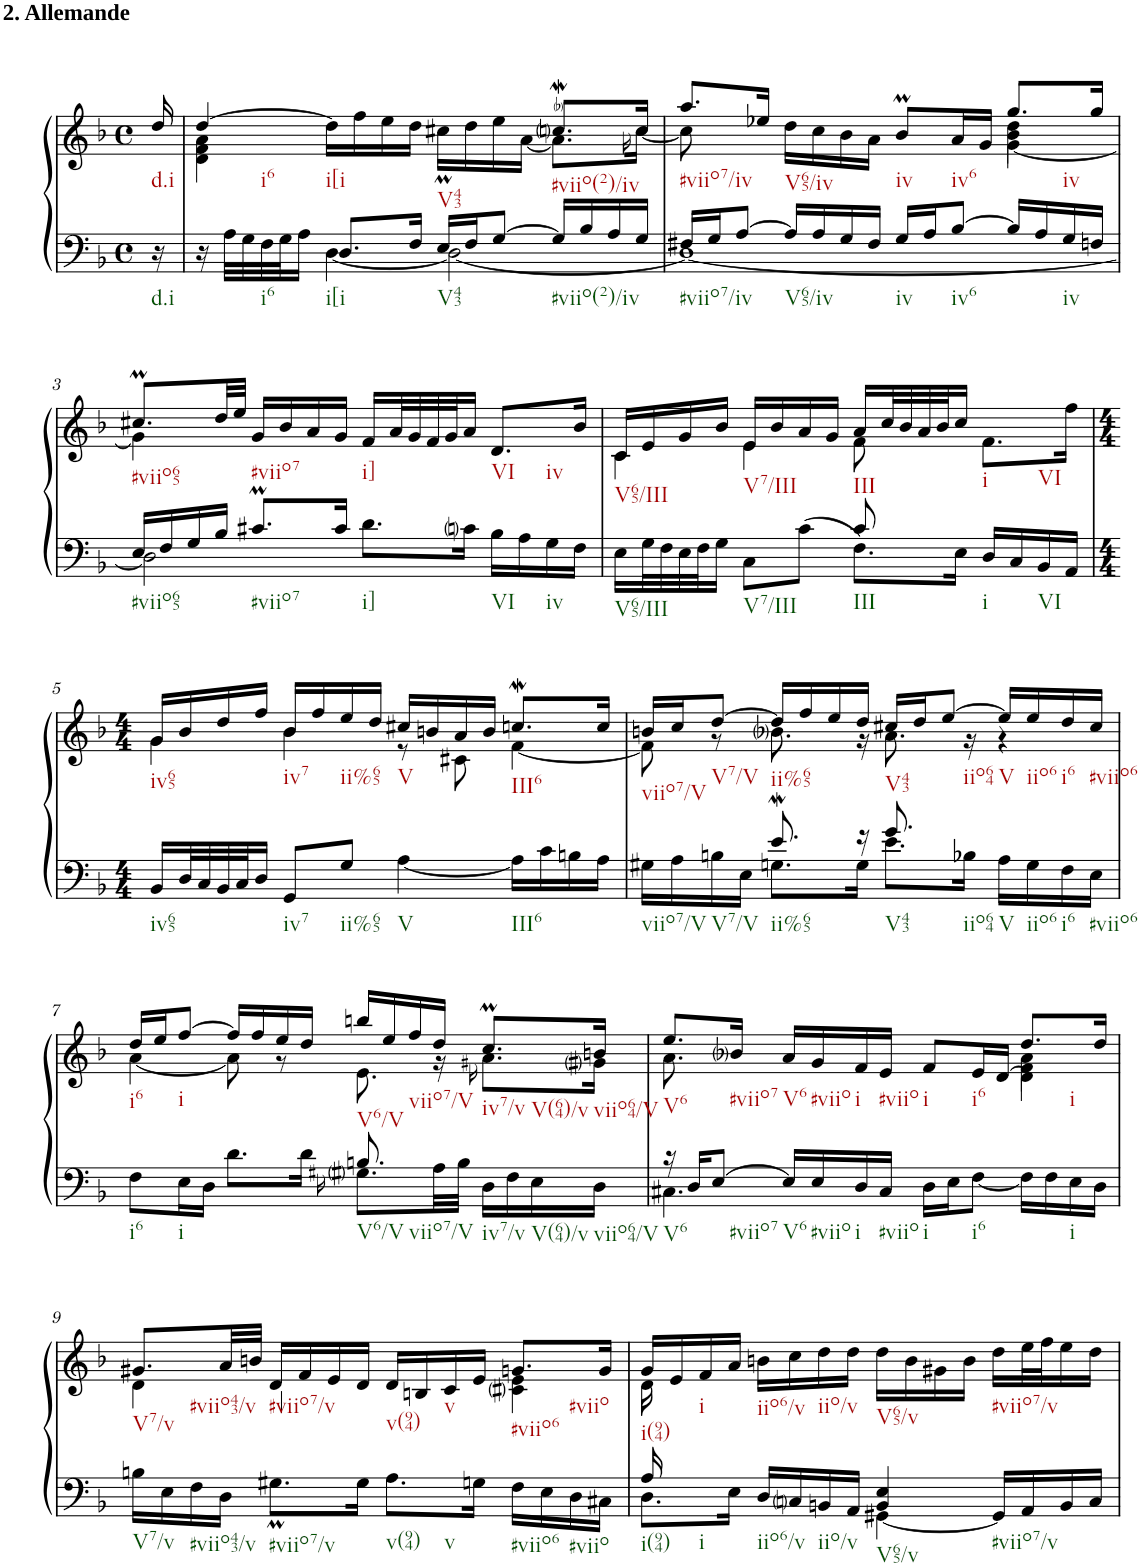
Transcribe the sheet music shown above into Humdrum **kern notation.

**kern	**kern
*part1	*part1
*staff2	*staff1
*I"Midi_2	*
*clefF4	*clefG2
*k[b-]	*k[b-]
*M4/4	*M4/4
*met(c)	*met(c)
=	=
*^	*^
*	*	*	*^
!	!	!LO:TX:a:B:t=2. Allemande	!	!
16r	16ryy	16dd/	16ryy	16ryy
=1	=1	=1	=1	=1
16r	4ryy	[4dd/	4d\ 4f\ 4a\	1ryy
32A\LLL	.	.	.	.
32G\	.	.	.	.
32F\	.	.	.	.
32G\J	.	.	.	.
16A\JJ	.	.	.	.
8.D/L	[4D\	16dd\LL]	4ryy	.
.	.	16ff\	.	.
.	.	16ee\	.	.
16F/Jk	.	16dd\JJ	.	.
16E/LL	2D\_	4ryy	16cc#Xm\LL	.
16F/J	.	.	16dd\	.
[8G/J	.	.	16ee\	.
.	.	.	[16a\JJ	.
!	!	!LO:MOR:acc=-	!	!
16G/LL]	.	8.ccniW/L	8.a\L]	.
16B-/	.	.	.	.
16A/	.	.	.	.
.	.	.	16qcc\	.
16G/JJ	.	16cc/Jk	[16cc\Jk	.
=2	=2	=2	=2	=2
16F#X/LL	1D_	8.aa/L	8cc\]	2ryy
16G/J	.	.	.	.
[8A/J	.	.	8ryy	.
.	.	16ee-X/Jk	.	.
16A/LL]	.	16dd\LL	2ryy	.
16A/	.	16cc\	.	.
16G/	.	16b-\	.	.
16F#/JJ	.	16a\JJ	.	.
16G/LL	.	8b-M/L	.	4ryy
16A/J	.	.	.	.
[8B-/J	.	16a/L	.	.
.	.	16g/JJ	.	.
16B-/LL]	.	8.gg/L	[4g\	4b-\ 4dd\
16A/	.	.	.	.
16G/	.	.	.	.
16Fn/JJ	.	16gg/Jk	.	.
!!LO:LB:g=z	!!	!!
=3	=3	=3	=3	=3
16E/LL	2D\]	8.cc#Xm/L	4g\]	1ryy
16F/	.	.	.	.
16G/	.	.	.	.
16B-/JJ	.	32dd/LL	.	.
.	.	32ee/JJJ	.	.
8.c#Xm/L	.	16g/LL	4ryy	.
.	.	16b-/	.	.
.	.	16a/	.	.
16c#/Jk	.	16g/JJ	.	.
2ryy	8.d\L	16f/LL	4ryy	.
.	.	32a/L	.	.
.	.	32g/	.	.
.	.	32f/	.	.
.	.	32g/J	.	.
.	16cni\Jk	16a/JJ	.	.
.	16B-\LL	8.d/L	4ryy	.
.	16A\	.	.	.
.	16G\	.	.	.
.	16F\JJ	16b-/Jk	.	.
=4	=4	=4	=4	=4
2ryy	16E\LL	16c/LL	4c\	1ryy
.	32G\L	16e/	.	.
.	32F\	.	.	.
.	32E\	16g/	.	.
.	32F\J	.	.	.
.	16G\JJ	16b-/JJ	.	.
.	8C\L	16e/LL	4e\	.
.	.	16b-/	.	.
.	8c\J	16a/	.	.
.	.	16g/JJ	.	.
8c/	8.F\L	16a/LL	8f\	.
.	.	32cc/L	.	.
.	.	32b-/	.	.
4.ryy	.	32a/	8ryy	.
.	.	32b-/J	.	.
.	16E\Jk	16cc/JJ	.	.
.	16D/LL	4ryy	8.f\L	.
.	16C/	.	.	.
.	16BB-/	.	.	.
.	16AA/JJ	.	16ff\Jk	.
*	*	*v	*v	*v
!!LO:LB:g=z
=5	=5	=5
*M4/4	*	*M4/4
*	*	*^
16BB-/LL	2ryy	16g/LL	4g\
32D/L	.	16b-/	.
32C/	.	.	.
32BB-/	.	16dd/	.
32C/J	.	.	.
16D/JJ	.	16ff/JJ	.
8GG/L	.	16b-/LL	4b-\
.	.	16ff/	.
8G/J	.	16ee/	.
.	.	16dd/JJ	.
2ryy	[4A\	16cc#X/LL	8r
.	.	16bn/	.
.	.	16a/	8c#X\
.	.	16b/JJ	.
.	16A\LL]	8.ccnW/L	[4f\
.	16c\	.	.
.	16Bn\	.	.
.	16A\JJ	16cc/Jk	.
=6	=6	=6	=6
4ryy	16G#X\LL	16bn/LL	8f\]
.	16A\	16cc/J	.
.	16Bn\	[8dd/J	8r
.	16E\JJ	.	.
8.eW/	8.Gn\L	16dd/LL]	8.b-i\
.	.	16ff/	.
.	.	16ee/	.
16r	16G\Jk	16dd/JJ	16r
8.g/	8.e\L	16cc#X/LL	8.a\
.	.	16dd/J	.
.	.	[8ee/J	.
16ryy	16B-X\Jk	.	16r
4ryy	16A\LL	16ee/LL]	4r
.	16G\	16ee/	.
.	16F\	16dd/	.
.	16E\JJ	16cc#/JJ	.
!!LO:LB:g=z
=7	=7	=7	=7
*	*	*	*^
2ryy	8F\L	16dd/LL	[4a\	1ryy
.	.	16ee/J	.	.
.	16E\L	[8ff/J	.	.
.	16D\JJ	.	.	.
.	8.d\L	16ff/LL]	8a\]	.
.	.	16ff/	.	.
.	.	16ee/	8r	.
.	16d\Jk	16dd/JJ	.	.
.	16qG#X\	.	.	.
8.Bn/	8.G#i\L	16bbn/LL	8.e\	.
.	.	16ee/	.	.
.	.	16ff/	.	.
16ryy	32A\LL	16dd/JJ	16r	.
.	32B\JJJ	.	.	.
.	.	.	16qg#X\	.
4ryy	16D\LL	8.ccM/L	8.a\L	.
.	16F\	.	.	.
.	16E\	.	.	.
.	16D\JJ	16bn/Jk	16g#i\Jk	.
=8	=8	=8	=8	=8
16r	4.C#X\	8.ee/L	8.a\	2ryy
16D/KL	.	.	.	.
[8E/J	.	.	.	.
.	.	16b-i/Jk	16ryy	.
16E/LL]	.	16a/LL	4ryy	.
16E/	.	16g/	.	.
16D/	8ryy	16f/	.	.
16C#/JJ	.	16e/JJ	.	.
2ryy	16D\LL	4ryy	8f/L	4ryy
.	16E\J	.	.	.
.	[8F\J	.	16e/L	.
.	.	.	[16d/JJ	.
.	16F\LL]	8.dd/L	4d\]	4f\ 4a\
.	16F\	.	.	.
.	16E\	.	.	.
.	16D\JJ	16dd/Jk	.	.
*	*	*	*v	*v
!!LO:LB:g=z
=9	=9	=9	=9
1ryy	16Bn\LL	8.g#X/L	4d\
.	16E\	.	.
.	16F\	.	.
.	16D\JJ	32a/LL	.
.	.	32bn/JJJ	.
.	8.G#Xm\L	16d/LL	2c\
.	.	16f/	.
.	.	16e/	.
.	16G#\Jk	16d/JJ	.
.	8.A\L	16d/LL	.
.	.	16Bn/	.
.	.	16c/	.
.	16Gn\Jk	16e/JJ	.
.	16F\LL	8.gn/L	4c#i\ 4e\
.	16E\	.	.
.	16D\	.	.
.	16C#X\JJ	16g/Jk	.
=10	=10	=10	=10
16A/	8.D\L	16g/LL	16d\
8.ryy	.	16e/	8.ryy
.	.	16f/	.
.	16E\Jk	16a/JJ	.
16D/LL	4ryy	2.ryy	16bn\LL
16Cni/	.	.	16cc\
16BBn/	.	.	16dd\
16AA/JJ	.	.	16dd\JJ
4BB/ 4E/	[4GG#X\	.	16dd\LL
.	.	.	16b\
.	.	.	16g#X\
.	.	.	16b\JJ
4ryy	16GG#/LL]	.	16dd\LL
.	16AA/	.	32ee\L
.	.	.	32ff\J
.	16BB/	.	16ee\
.	16C/JJ	.	16dd\JJ
*v	*v	*	*
*	*v	*v
=	=
*-	*-
